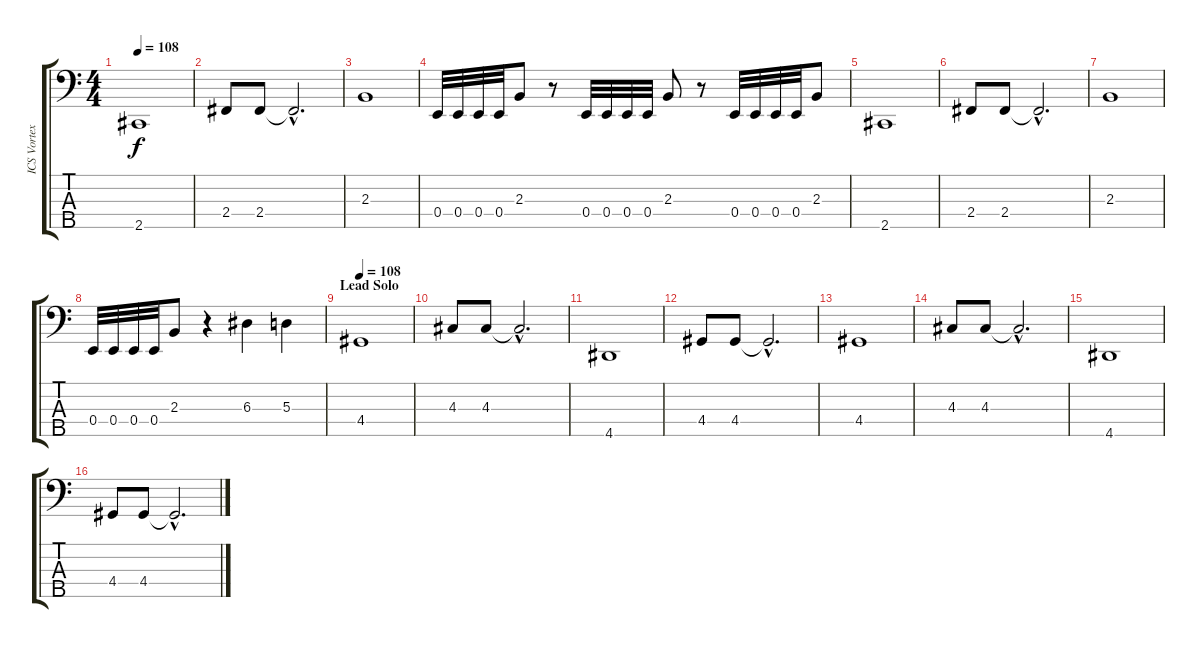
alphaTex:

\track ("ICS Vortex [Bass]" "ICS Vortex") {instrument electricbassfinger}
\staff {score tabs}
\tuning (G2 D2 A1 E1 B0) {hide}
\ts (4 4)
\tempo 108
\clef f4
\ks c
2.5.1{dy f} |
2.4.8 2.4.8 2.4{hac t}.2{d} |
2.3.1 |
0.4.32 0.4.32 0.4.32 0.4.32 2.3.8 r.8 0.4.32 0.4.32 0.4.32 0.4.32 2.3.8 r.8 0.4.32 0.4.32 0.4.32 0.4.32 2.3.8 |
2.5.1 |
2.4.8 2.4.8 2.4{hac t}.2{d} |
2.3.1 |
0.4.32 0.4.32 0.4.32 0.4.32 2.3.8 r.4 6.3.4 5.3.4 |
\section ("" "Lead Solo")
\tempo 108
4.4.1 |
4.3.8 4.3.8 4.3{hac t}.2{d} |
4.5.1 |
4.4.8 4.4.8 4.4{hac t}.2{d} |
4.4.1 |
4.3.8 4.3.8 4.3{hac t}.2{d} |
4.5.1 |
4.4.8 4.4.8 4.4{hac t}.2{d}
